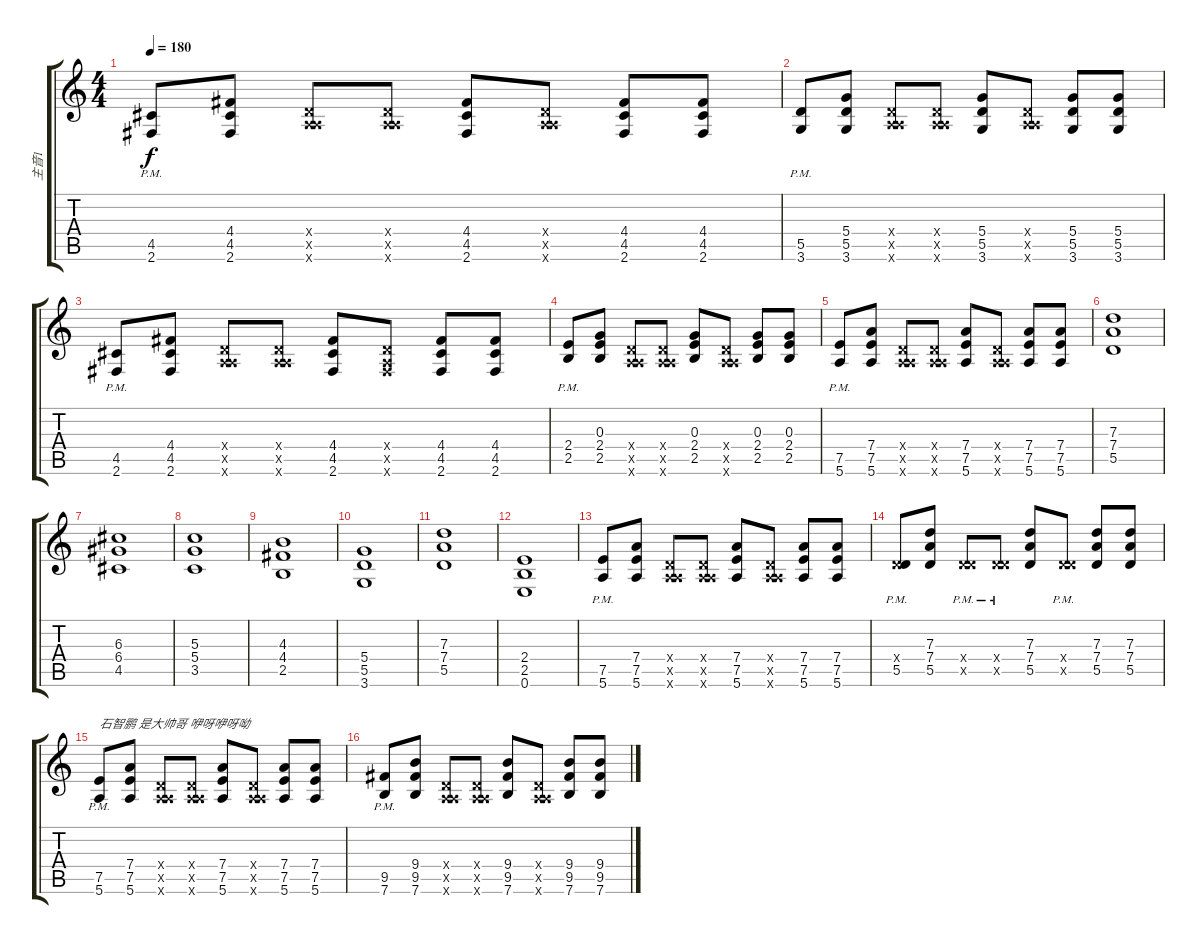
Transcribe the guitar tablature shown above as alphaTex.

\track ("主音1" "主音1") {instrument distortionguitar}
\staff {score tabs}
\tuning (E4 B3 G3 D3 A2 E2) {hide}
\ts (4 4)
\tempo 180
\clef g2
\ks c
(4.5{pm} 2.6{pm}).8{dy f} (4.4 4.5 2.6).8 (0.4{x} 0.5{x} 5.6{x}).8 (0.4{x} 0.5{x} 5.6{x}).8 (4.4 4.5 2.6).8 (0.4{x} 0.5{x} 5.6{x}).8 (4.4 4.5 2.6).8 (4.4 4.5 2.6).8 |
(5.5{pm} 3.6{pm}).8 (5.4 5.5 3.6).8 (0.4{x} 0.5{x} 5.6{x}).8 (0.4{x} 0.5{x} 5.6{x}).8 (5.4 5.5 3.6).8 (0.4{x} 0.5{x} 5.6{x}).8 (5.4 5.5 3.6).8 (5.4 5.5 3.6).8 |
(4.5{pm} 2.6{pm}).8 (4.4 4.5 2.6).8 (0.4{x} 0.5{x} 5.6{x}).8 (0.4{x} 0.5{x} 5.6{x}).8 (4.4 4.5 2.6).8 (0.4{x} 0.5{x} 2.6{x}).8 (4.4 4.5 2.6).8 (4.4 4.5 2.6).8 |
(2.4{pm} 2.5{pm}).8 (0.3 2.4 2.5).8 (0.4{x} 0.5{x} 5.6{x}).8 (0.4{x} 0.5{x} 5.6{x}).8 (0.3 2.4 2.5).8 (0.4{x} 0.5{x} 5.6{x}).8 (0.3 2.4 2.5).8 (0.3 2.4 2.5).8 |
(7.5{pm} 5.6{pm}).8 (7.4 7.5 5.6).8 (0.4{x} 0.5{x} 5.6{x}).8 (0.4{x} 0.5{x} 5.6{x}).8 (7.4 7.5 5.6).8 (0.4{x} 0.5{x} 5.6{x}).8 (7.4 7.5 5.6).8 (7.4 7.5 5.6).8 |
(7.3 7.4 5.5).1 |
(6.3 6.4 4.5).1 |
(5.3 5.4 3.5).1 |
(4.3 4.4 2.5).1 |
(5.4 5.5 3.6).1 |
(7.3 7.4 5.5).1 |
(2.4 2.5 0.6).1 |
(7.5{pm} 5.6{pm}).8 (7.4 7.5 5.6).8 (0.4{x} 0.5{x} 5.6{x}).8 (0.4{x} 0.5{x} 5.6{x}).8 (7.4 7.5 5.6).8 (0.4{x} 0.5{x} 5.6{x}).8 (7.4 7.5 5.6).8 (7.4 7.5 5.6).8 |
(0.4{x} 5.5{pm}).8 (7.3 7.4 5.5).8 (0.4{x} 5.5{pm x}).8 (0.4{x} 5.5{pm x}).8 (7.3 7.4 5.5).8 (0.4{x} 5.5{pm x}).8 (7.3 7.4 5.5).8 (7.3 7.4 5.5).8 |
(7.5{pm} 5.6{pm}).8{txt "石智鹏 是大帅哥 咿呀咿呀呦 "} (7.4 7.5 5.6).8 (0.4{x} 0.5{x} 5.6{x}).8 (0.4{x} 0.5{x} 5.6{x}).8 (7.4 7.5 5.6).8 (0.4{x} 0.5{x} 5.6{x}).8 (7.4 7.5 5.6).8 (7.4 7.5 5.6).8 |
(9.5{pm} 7.6{pm}).8 (9.4 9.5 7.6).8 (0.4{x} 0.5{x} 5.6{x}).8 (0.4{x} 0.5{x} 5.6{x}).8 (9.4 9.5 7.6).8 (0.4{x} 0.5{x} 5.6{x}).8 (9.4 9.5 7.6).8 (9.4 9.5 7.6).8
